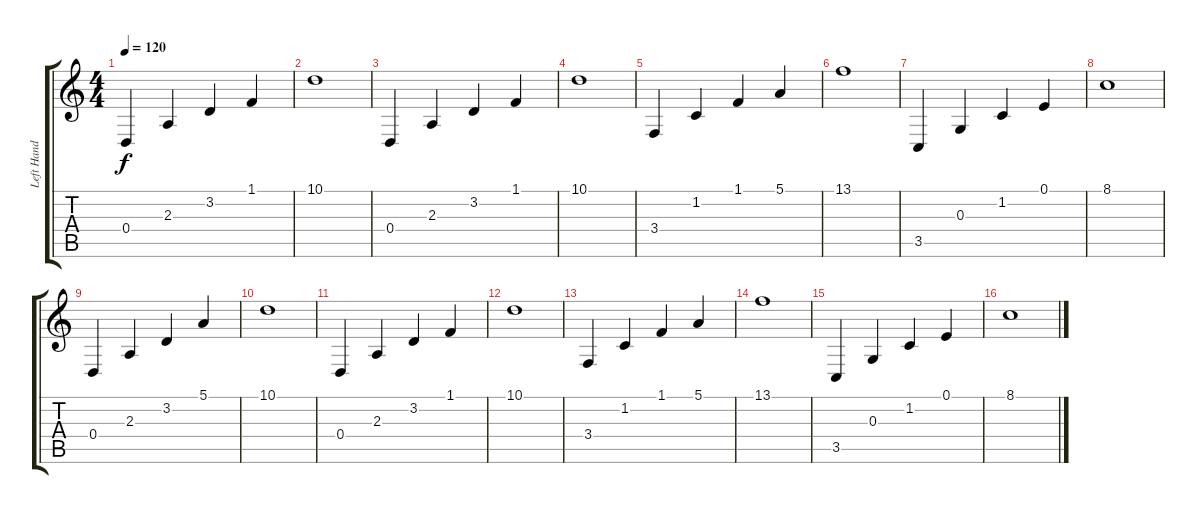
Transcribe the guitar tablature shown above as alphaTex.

\track ("Left Hand" "Left Hand") {instrument brightacousticpiano}
\staff {score tabs}
\tuning (E4 B3 G3 D3 A2 E2) {hide}
\ts (4 4)
\tempo 120
\clef g2
\ks c
0.4.4{dy f} 2.3.4 3.2.4 1.1.4 |
10.1.1 |
0.4.4 2.3.4 3.2.4 1.1.4 |
10.1.1 |
3.4.4 1.2.4 1.1.4 5.1.4 |
13.1.1 |
3.5.4 0.3.4 1.2.4 0.1.4 |
8.1.1 |
0.4.4 2.3.4 3.2.4 5.1.4 |
10.1.1 |
0.4.4 2.3.4 3.2.4 1.1.4 |
10.1.1 |
3.4.4 1.2.4 1.1.4 5.1.4 |
13.1.1 |
3.5.4 0.3.4 1.2.4 0.1.4 |
8.1.1
